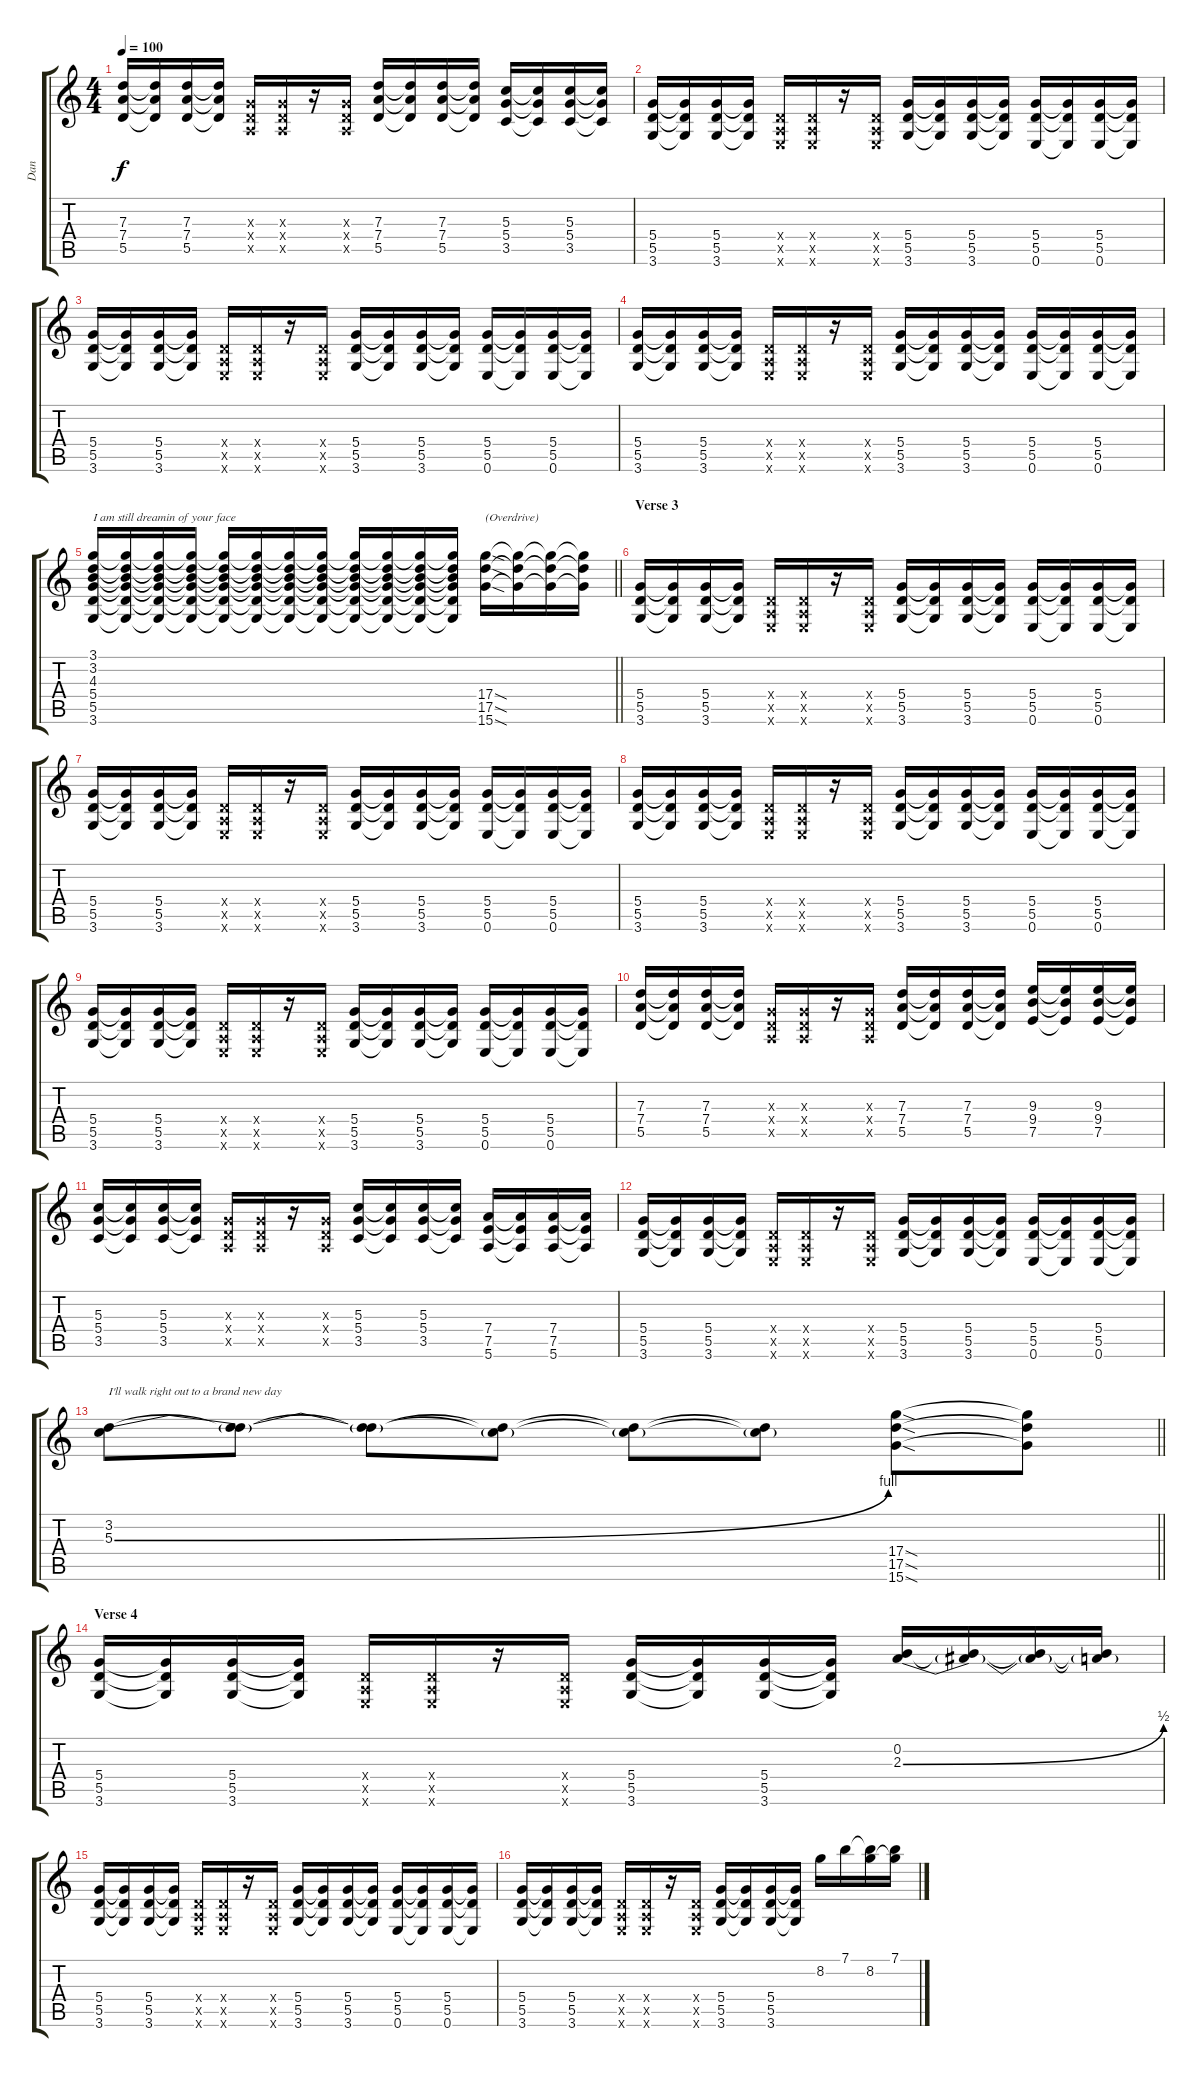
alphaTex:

\track ("Dan" "Dan") {instrument electricguitarjazz}
\staff {score tabs}
\tuning (E4 B3 G3 D3 A2 E2) {hide}
\ts (4 4)
\tempo 100
\clef g2
\ks c
(7.3 7.4 5.5).16{dy f} (7.3{t} 7.4{t} 5.5{t}).16 (7.3 7.4 5.5).16 (7.3{t} 7.4{t} 5.5{t}).16 (0.3{x} 0.4{x} 0.5{x}).16 (0.3{x} 0.4{x} 0.5{x}).16 r.16 (0.3{x} 0.4{x} 0.5{x}).16 (7.3 7.4 5.5).16 (7.3{t} 7.4{t} 5.5{t}).16 (7.3 7.4 5.5).16 (7.3{t} 7.4{t} 5.5{t}).16 (5.3 5.4 3.5).16 (5.3{t} 5.4{t} 3.5{t}).16 (5.3 5.4 3.5).16 (5.3{t} 5.4{t} 3.5{t}).16 |
(5.4 5.5 3.6).16 (5.4{t} 5.5{t} 3.6{t}).16 (5.4 5.5 3.6).16 (5.4{t} 5.5{t} 3.6{t}).16 (0.4{x} 0.5{x} 0.6{x}).16 (0.4{x} 0.5{x} 0.6{x}).16 r.16 (0.4{x} 0.5{x} 0.6{x}).16 (5.4 5.5 3.6).16 (5.4{t} 5.5{t} 3.6{t}).16 (5.4 5.5 3.6).16 (5.4{t} 5.5{t} 3.6{t}).16 (5.4 5.5 0.6).16 (5.4{t} 5.5{t} 0.6{t}).16 (5.4 5.5 0.6).16 (5.4{t} 5.5{t} 0.6{t}).16 |
(5.4 5.5 3.6).16 (5.4{t} 5.5{t} 3.6{t}).16 (5.4 5.5 3.6).16 (5.4{t} 5.5{t} 3.6{t}).16 (0.4{x} 0.5{x} 0.6{x}).16 (0.4{x} 0.5{x} 0.6{x}).16 r.16 (0.4{x} 0.5{x} 0.6{x}).16 (5.4 5.5 3.6).16 (5.4{t} 5.5{t} 3.6{t}).16 (5.4 5.5 3.6).16 (5.4{t} 5.5{t} 3.6{t}).16 (5.4 5.5 0.6).16 (5.4{t} 5.5{t} 0.6{t}).16 (5.4 5.5 0.6).16 (5.4{t} 5.5{t} 0.6{t}).16 |
(5.4 5.5 3.6).16 (5.4{t} 5.5{t} 3.6{t}).16 (5.4 5.5 3.6).16 (5.4{t} 5.5{t} 3.6{t}).16 (0.4{x} 0.5{x} 0.6{x}).16 (0.4{x} 0.5{x} 0.6{x}).16 r.16 (0.4{x} 0.5{x} 0.6{x}).16 (5.4 5.5 3.6).16 (5.4{t} 5.5{t} 3.6{t}).16 (5.4 5.5 3.6).16 (5.4{t} 5.5{t} 3.6{t}).16 (5.4 5.5 0.6).16 (5.4{t} 5.5{t} 0.6{t}).16 (5.4 5.5 0.6).16 (5.4{t} 5.5{t} 0.6{t}).16 |
\barLineRight lightlight
(3.1 3.2 4.3 5.4 5.5 3.6).16{txt "I am still dreamin of your face"} (3.1{t} 3.2{t} 4.3{t} 5.4{t} 5.5{t} 3.6{t}).16 (3.1{t} 3.2{t} 4.3{t} 5.4{t} 5.5{t} 3.6{t}).16 (3.1{t} 3.2{t} 4.3{t} 5.4{t} 5.5{t} 3.6{t}).16 (3.1{t} 3.2{t} 4.3{t} 5.4{t} 5.5{t} 3.6{t}).16 (3.1{t} 3.2{t} 4.3{t} 5.4{t} 5.5{t} 3.6{t}).16 (3.1{t} 3.2{t} 4.3{t} 5.4{t} 5.5{t} 3.6{t}).16 (3.1{t} 3.2{t} 4.3{t} 5.4{t} 5.5{t} 3.6{t}).16 (3.1{t} 3.2{t} 4.3{t} 5.4{t} 5.5{t} 3.6{t}).16 (3.1{t} 3.2{t} 4.3{t} 5.4{t} 5.5{t} 3.6{t}).16 (3.1{t} 3.2{t} 4.3{t} 5.4{t} 5.5{t} 3.6{t}).16 (3.1{t} 3.2{t} 4.3{t} 5.4{t} 5.5{t} 3.6{t}).16 (17.4{sod} 17.5{sod} 15.6{sod}).16{txt "(Overdrive)" instrument overdrivenguitar} (17.4{t} 17.5{t} 15.6{t}).16 (17.4{t} 17.5{t} 15.6{t}).16 (17.4{t} 17.5{t} 15.6{t}).16 |
\section ("" "Verse 3")
(5.4 5.5 3.6).16 (5.4{t} 5.5{t} 3.6{t}).16 (5.4 5.5 3.6).16 (5.4{t} 5.5{t} 3.6{t}).16 (0.4{x} 0.5{x} 0.6{x}).16 (0.4{x} 0.5{x} 0.6{x}).16 r.16 (0.4{x} 0.5{x} 0.6{x}).16 (5.4 5.5 3.6).16 (5.4{t} 5.5{t} 3.6{t}).16 (5.4 5.5 3.6).16 (5.4{t} 5.5{t} 3.6{t}).16 (5.4 5.5 0.6).16 (5.4{t} 5.5{t} 0.6{t}).16 (5.4 5.5 0.6).16 (5.4{t} 5.5{t} 0.6{t}).16 |
(5.4 5.5 3.6).16 (5.4{t} 5.5{t} 3.6{t}).16 (5.4 5.5 3.6).16 (5.4{t} 5.5{t} 3.6{t}).16 (0.4{x} 0.5{x} 0.6{x}).16 (0.4{x} 0.5{x} 0.6{x}).16 r.16 (0.4{x} 0.5{x} 0.6{x}).16 (5.4 5.5 3.6).16 (5.4{t} 5.5{t} 3.6{t}).16 (5.4 5.5 3.6).16 (5.4{t} 5.5{t} 3.6{t}).16 (5.4 5.5 0.6).16 (5.4{t} 5.5{t} 0.6{t}).16 (5.4 5.5 0.6).16 (5.4{t} 5.5{t} 0.6{t}).16 |
(5.4 5.5 3.6).16 (5.4{t} 5.5{t} 3.6{t}).16 (5.4 5.5 3.6).16 (5.4{t} 5.5{t} 3.6{t}).16 (0.4{x} 0.5{x} 0.6{x}).16 (0.4{x} 0.5{x} 0.6{x}).16 r.16 (0.4{x} 0.5{x} 0.6{x}).16 (5.4 5.5 3.6).16 (5.4{t} 5.5{t} 3.6{t}).16 (5.4 5.5 3.6).16 (5.4{t} 5.5{t} 3.6{t}).16 (5.4 5.5 0.6).16 (5.4{t} 5.5{t} 0.6{t}).16 (5.4 5.5 0.6).16 (5.4{t} 5.5{t} 0.6{t}).16 |
(5.4 5.5 3.6).16 (5.4{t} 5.5{t} 3.6{t}).16 (5.4 5.5 3.6).16 (5.4{t} 5.5{t} 3.6{t}).16 (0.4{x} 0.5{x} 0.6{x}).16 (0.4{x} 0.5{x} 0.6{x}).16 r.16 (0.4{x} 0.5{x} 0.6{x}).16 (5.4 5.5 3.6).16 (5.4{t} 5.5{t} 3.6{t}).16 (5.4 5.5 3.6).16 (5.4{t} 5.5{t} 3.6{t}).16 (5.4 5.5 0.6).16 (5.4{t} 5.5{t} 0.6{t}).16 (5.4 5.5 0.6).16 (5.4{t} 5.5{t} 0.6{t}).16 |
(7.3 7.4 5.5).16 (7.3{t} 7.4{t} 5.5{t}).16 (7.3 7.4 5.5).16 (7.3{t} 7.4{t} 5.5{t}).16 (0.3{x} 0.4{x} 0.5{x}).16 (0.3{x} 0.4{x} 0.5{x}).16 r.16 (0.3{x} 0.4{x} 0.5{x}).16 (7.3 7.4 5.5).16 (7.3{t} 7.4{t} 5.5{t}).16 (7.3 7.4 5.5).16 (7.3{t} 7.4{t} 5.5{t}).16 (9.3 9.4 7.5).16 (9.3{t} 9.4{t} 7.5{t}).16 (9.3 9.4 7.5).16 (9.3{t} 9.4{t} 7.5{t}).16 |
(5.3 5.4 3.5).16 (5.3{t} 5.4{t} 3.5{t}).16 (5.3 5.4 3.5).16 (5.3{t} 5.4{t} 3.5{t}).16 (0.3{x} 0.4{x} 0.5{x}).16 (0.3{x} 0.4{x} 0.5{x}).16 r.16 (0.3{x} 0.4{x} 0.5{x}).16 (5.3 5.4 3.5).16 (5.3{t} 5.4{t} 3.5{t}).16 (5.3 5.4 3.5).16 (5.3{t} 5.4{t} 3.5{t}).16 (7.4 7.5 5.6).16 (7.4{t} 7.5{t} 5.6{t}).16 (7.4 7.5 5.6).16 (7.4{t} 7.5{t} 5.6{t}).16 |
(5.4 5.5 3.6).16 (5.4{t} 5.5{t} 3.6{t}).16 (5.4 5.5 3.6).16 (5.4{t} 5.5{t} 3.6{t}).16 (0.4{x} 0.5{x} 0.6{x}).16 (0.4{x} 0.5{x} 0.6{x}).16 r.16 (0.4{x} 0.5{x} 0.6{x}).16 (5.4 5.5 3.6).16 (5.4{t} 5.5{t} 3.6{t}).16 (5.4 5.5 3.6).16 (5.4{t} 5.5{t} 3.6{t}).16 (5.4 5.5 0.6).16 (5.4{t} 5.5{t} 0.6{t}).16 (5.4 5.5 0.6).16 (5.4{t} 5.5{t} 0.6{t}).16 |
\barLineRight lightlight
(3.2 5.3{be (bend 0 0 60 4)}).8{txt "I'll walk right out to a brand new day"} (3.2{t} 5.3{t}).8 (3.2{t} 5.3{t}).8 (3.2{t} 5.3{t}).8 (3.2{t} 5.3{t}).8 (3.2{t} 5.3{t}).8 (17.4{sod} 17.5{sod} 15.6{sod}).8 (17.4{t} 17.5{t} 15.6{t}).8 |
\section ("" "Verse 4")
(5.4 5.5 3.6).16 (5.4{t} 5.5{t} 3.6{t}).16 (5.4 5.5 3.6).16 (5.4{t} 5.5{t} 3.6{t}).16 (0.4{x} 0.5{x} 0.6{x}).16 (0.4{x} 0.5{x} 0.6{x}).16 r.16 (0.4{x} 0.5{x} 0.6{x}).16 (5.4 5.5 3.6).16 (5.4{t} 5.5{t} 3.6{t}).16 (5.4 5.5 3.6).16 (5.4{t} 5.5{t} 3.6{t}).16 (0.2 2.3{be (bend 0 0 60 2)}).16 (0.2{t} 2.3{t}).16 (0.2{t} 2.3{t}).16 (0.2{t} 2.3{t}).16 |
(5.4 5.5 3.6).16 (5.4{t} 5.5{t} 3.6{t}).16 (5.4 5.5 3.6).16 (5.4{t} 5.5{t} 3.6{t}).16 (0.4{x} 0.5{x} 0.6{x}).16 (0.4{x} 0.5{x} 0.6{x}).16 r.16 (0.4{x} 0.5{x} 0.6{x}).16 (5.4 5.5 3.6).16 (5.4{t} 5.5{t} 3.6{t}).16 (5.4 5.5 3.6).16 (5.4{t} 5.5{t} 3.6{t}).16 (5.4 5.5 0.6).16 (5.4{t} 5.5{t} 0.6{t}).16 (5.4 5.5 0.6).16 (5.4{t} 5.5{t} 0.6{t}).16 |
(5.4 5.5 3.6).16 (5.4{t} 5.5{t} 3.6{t}).16 (5.4 5.5 3.6).16 (5.4{t} 5.5{t} 3.6{t}).16 (0.4{x} 0.5{x} 0.6{x}).16 (0.4{x} 0.5{x} 0.6{x}).16 r.16 (0.4{x} 0.5{x} 0.6{x}).16 (5.4 5.5 3.6).16 (5.4{t} 5.5{t} 3.6{t}).16 (5.4 5.5 3.6).16 (5.4{t} 5.5{t} 3.6{t}).16 8.2.16 7.1.16 (7.1{t} 8.2).16 (7.1 8.2{t}).16
